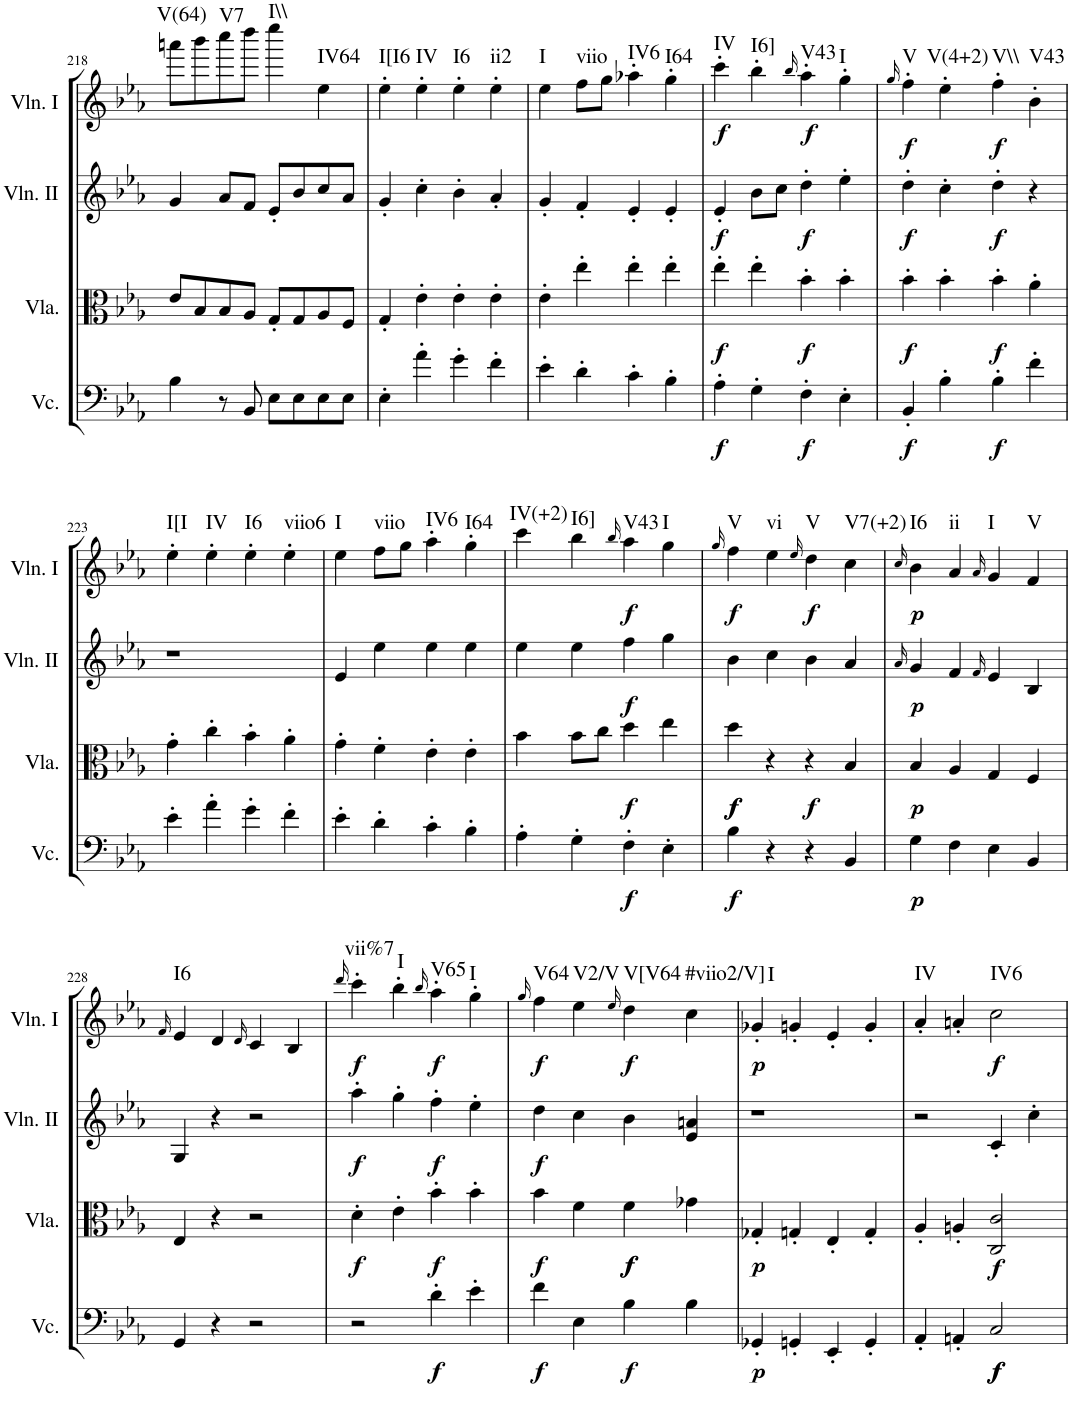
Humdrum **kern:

**kern	**dynam	**kern	**dynam	**kern	**dynam	**kern	**dynam	**harte
*part4	*part4	*part3	*part3	*part2	*part2	*part1	*part1	*part1
*staff4	*staff4	*staff3	*staff3	*staff2	*staff2	*staff1	*staff1	*
*I"Violoncello	*	*I"Viola	*	*I"Violin II	*	*I"Violin I	*	*
*I'Vc.	*	*I'Vla.	*	*I'Vln. II	*	*I'Vln. I	*	*
!!LO:PB:g=z
*clefF4	*	*clefC3	*	*clefG2	*	*clefG2	*	*
*k[b-e-a-]	*	*k[b-e-a-]	*	*k[b-e-a-]	*	*k[b-e-a-]	*	*
*M2/2	*	*M2/2	*	*M2/2	*	*M2/2	*	*
*met(c|)	*	*met(c|)	*	*met(c|)	*	*met(c|)	*	*
=218	=218	=218	=218	=218	=218	=218	=218	=218
!	!	!	!	!	!	!	!	!LO:H:kt=V(64)
4B-\	.	8e-/L	.	4g/	.	8aaan\L	.	N
.	.	8B-/	.	.	.	8bbb-\	.	.
!	!	!	!	!	!	!	!	!LO:H:kt=V7
8r	.	8B-/	.	8a-/L	.	8cccc\	.	N
8BB-/	.	8A-/J	.	8f/J	.	8dddd\J	.	.
!	!	!	!	!	!	!	!	!LO:H:kt=I\\
8E-\L	.	8G'/L	.	8e-'/L	.	4eeee-\	.	N
8E-\	.	8G/	.	8b-/	.	.	.	.
!	!	!	!	!	!	!	!	!LO:H:kt=IV64
8E-\	.	8A-/	.	8cc/	.	4ee-\	.	N
8E-\J	.	8F/J	.	8a-/J	.	.	.	.
=219	=219	=219	=219	=219	=219	=219	=219	=219
!	!	!	!	!	!	!	!	!LO:H:kt=I[I6
4E-'\	.	4G'/	.	4g'/	.	4ee-'\	.	N
!	!	!	!	!	!	!	!	!LO:H:kt=IV
4a-'\	.	4e-'\	.	4cc'\	.	4ee-'\	.	N
!	!	!	!	!	!	!	!	!LO:H:kt=I6
4g'\	.	4e-'\	.	4b-'\	.	4ee-'\	.	N
!	!	!	!	!	!	!	!	!LO:H:kt=ii2
4f'\	.	4e-'\	.	4a-'/	.	4ee-'\	.	N
=220	=220	=220	=220	=220	=220	=220	=220	=220
!	!	!	!	!	!	!	!	!LO:H:kt=I
4e-'\	.	4e-'\	.	4g'/	.	4ee-\	.	N
!	!	!	!	!	!	!	!	!LO:H:kt=viio
4d'\	.	4ee-'\	.	4f'/	.	8ff\L	.	N
.	.	.	.	.	.	8gg\J	.	.
!	!	!	!	!	!	!	!	!LO:H:kt=IV6
4c'\	.	4ee-'\	.	4e-'/	.	4aa-X'\	.	N
!	!	!	!	!	!	!	!	!LO:H:kt=I64
4B-'\	.	4ee-'\	.	4e-'/	.	4gg'\	.	N
=221	=221	=221	=221	=221	=221	=221	=221	=221
!	!LO:DY:b	!	!LO:DY:b	!	!LO:DY:b	!	!LO:DY:b	!LO:H:kt=IV
4A-'\	f	4ee-'\	f	4e-'/	f	4ccc'\	f	N
!	!	!	!	!	!	!	!	!LO:H:kt=I6]
4G'\	.	4ee-'\	.	8b-\L	.	4bb-'\	.	N
.	.	.	.	8cc\J	.	.	.	.
.	.	.	.	.	.	16qbb-/	.	.
!	!LO:DY:b	!	!LO:DY:b	!	!LO:DY:b	!	!LO:DY:b	!LO:H:kt=V43
4F'\	f	4b-'\	f	4dd'\	f	4aa-'\	f	N
!	!	!	!	!	!	!	!	!LO:H:kt=I
4E-'\	.	4b-'\	.	4ee-'\	.	4gg'\	.	N
=222	=222	=222	=222	=222	=222	=222	=222	=222
.	.	.	.	.	.	16qgg/	.	.
!	!LO:DY:b	!	!LO:DY:b	!	!LO:DY:b	!	!LO:DY:b	!LO:H:kt=V
4BB-'/	f	4b-'\	f	4dd'\	f	4ff'\	f	N
!	!	!	!	!	!	!	!	!LO:H:kt=V(4+2)
4B-'\	.	4b-'\	.	4cc'\	.	4ee-'\	.	N
!	!LO:DY:b	!	!LO:DY:b	!	!LO:DY:b	!	!LO:DY:b	!LO:H:kt=V\\
4B-'\	f	4b-'\	f	4dd'\	f	4ff'\	f	N
!	!	!	!	!	!	!	!	!LO:H:kt=V43
4f'\	.	4a-'\	.	4r	.	4b-'\	.	N
!!LO:LB:g=z
=223	=223	=223	=223	=223	=223	=223	=223	=223
!	!	!	!	!	!	!	!	!LO:H:kt=I[I
4e-'\	.	4g'\	.	1r	.	4ee-'\	.	N
!	!	!	!	!	!	!	!	!LO:H:kt=IV
4a-'\	.	4cc'\	.	.	.	4ee-'\	.	N
!	!	!	!	!	!	!	!	!LO:H:kt=I6
4g'\	.	4b-'\	.	.	.	4ee-'\	.	N
!	!	!	!	!	!	!	!	!LO:H:kt=viio6
4f'\	.	4a-'\	.	.	.	4ee-'\	.	N
=224	=224	=224	=224	=224	=224	=224	=224	=224
!	!	!	!	!	!	!	!	!LO:H:kt=I
4e-'\	.	4g'\	.	4e-/	.	4ee-\	.	N
!	!	!	!	!	!	!	!	!LO:H:kt=viio
4d'\	.	4f'\	.	4ee-\	.	8ff\L	.	N
.	.	.	.	.	.	8gg\J	.	.
!	!	!	!	!	!	!	!	!LO:H:kt=IV6
4c'\	.	4e-'\	.	4ee-\	.	4aa-'\	.	N
!	!	!	!	!	!	!	!	!LO:H:kt=I64
4B-'\	.	4e-'\	.	4ee-\	.	4gg'\	.	N
=225	=225	=225	=225	=225	=225	=225	=225	=225
!	!	!	!	!	!	!	!	!LO:H:kt=IV(+2)
4A-'\	.	4b-\	.	4ee-\	.	4ccc\	.	N
!	!	!	!	!	!	!	!	!LO:H:kt=I6]
4G'\	.	8b-\L	.	4ee-\	.	4bb-\	.	N
.	.	8cc\J	.	.	.	.	.	.
.	.	.	.	.	.	16qbb-/	.	.
!	!LO:DY:b	!	!LO:DY:b	!	!LO:DY:b	!	!LO:DY:b	!LO:H:kt=V43
4F'\	f	4dd\	f	4ff\	f	4aa-\	f	N
!	!	!	!	!	!	!	!	!LO:H:kt=I
4E-'\	.	4ee-\	.	4gg\	.	4gg\	.	N
=226	=226	=226	=226	=226	=226	=226	=226	=226
.	.	.	.	.	.	16qgg/	.	.
!	!LO:DY:b	!	!LO:DY:b	!	!	!	!	!
!	!	!	!LO:DY:n=1:b	!	!	!	!LO:DY:b	!LO:H:kt=V
4B-\	f	4dd\	f f	4b-\	.	4ff\	f	N
!	!	!	!	!	!	!	!	!LO:H:kt=vi
4r	.	4r	.	4cc\	.	4ee-\	.	N
.	.	.	.	.	.	16qee-/	.	.
!	!	!	!LO:DY:n=2:b	!	!	!	!LO:DY:b	!LO:H:kt=V
4r	.	4r	f	4b-\	.	4dd\	f	N
!	!	!	!	!	!	!	!	!LO:H:kt=V7(+2)
4BB-/	.	4B-/	.	4a-/	.	4cc\	.	N
=227	=227	=227	=227	=227	=227	=227	=227	=227
.	.	.	.	16qa-/	.	16qcc/	.	.
!	!LO:DY:b	!	!LO:DY:b	!	!LO:DY:b	!	!LO:DY:b	!LO:H:kt=I6
4G\	p	4B-/	p	4g/	p	4b-\	p	N
!	!	!	!	!	!	!	!	!LO:H:kt=ii
4F\	.	4A-/	.	4f/	.	4a-/	.	N
.	.	.	.	16qf/	.	16qa-/	.	.
!	!	!	!	!	!	!	!	!LO:H:kt=I
4E-\	.	4G/	.	4e-/	.	4g/	.	N
!	!	!	!	!	!	!	!	!LO:H:kt=V
4BB-/	.	4F/	.	4B-/	.	4f/	.	N
!!LO:LB:g=z
=228	=228	=228	=228	=228	=228	=228	=228	=228
.	.	.	.	.	.	16qf/	.	.
!	!	!	!	!	!	!	!	!LO:H:kt=I6
4GG/	.	4E-/	.	4G/	.	4e-/	.	N
4r	.	4r	.	4r	.	4d/	.	.
.	.	.	.	.	.	16qd/	.	.
2r	.	2r	.	2r	.	4c/	.	.
.	.	.	.	.	.	4B-/	.	.
=229	=229	=229	=229	=229	=229	=229	=229	=229
.	.	.	.	.	.	16qddd/	.	.
!	!	!	!LO:DY:b	!	!LO:DY:b	!	!LO:DY:b	!LO:H:kt=vii%7
2r	.	4d'\	f	4aa-'\	f	4ccc'\	f	N
!	!	!	!	!	!	!	!	!LO:H:kt=I
.	.	4e-'\	.	4gg'\	.	4bb-'\	.	N
.	.	.	.	.	.	16qbb-/	.	.
!	!LO:DY:b	!	!LO:DY:b	!	!LO:DY:b	!	!LO:DY:b	!LO:H:kt=V65
4d'\	f	4b-'\	f	4ff'\	f	4aa-'\	f	N
!	!	!	!	!	!	!	!	!LO:H:kt=I
4e-'\	.	4b-'\	.	4ee-'\	.	4gg'\	.	N
=230	=230	=230	=230	=230	=230	=230	=230	=230
.	.	.	.	.	.	16qgg/	.	.
!	!LO:DY:b	!	!LO:DY:b	!	!LO:DY:b	!	!LO:DY:b	!LO:H:kt=V64
4f\	f	4b-\	f	4dd\	f	4ff\	f	N
!	!	!	!	!	!	!	!	!LO:H:kt=V2/V
4E-\	.	4f\	.	4cc\	.	4ee-\	.	N
.	.	.	.	.	.	16qee-/	.	.
!	!LO:DY:b	!	!LO:DY:b	!	!	!	!	!
!	!	!	!LO:DY:n=1:b	!	!	!	!LO:DY:b	!LO:H:kt=V[V64
4B-\	f	4f\	f f	4b-\	.	4dd\	f	N
!	!	!	!	!	!	!	!	!LO:H:kt=#viio2/V]
4B-\	.	4g-X\	.	4e-/ 4an/	.	4cc\	.	N
=231	=231	=231	=231	=231	=231	=231	=231	=231
!	!LO:DY:b	!	!LO:DY:b	!	!	!	!LO:DY:b	!LO:H:kt=I
4GG-X'/	p	4G-X'/	p	1r	.	4g-X'/	p	N
4GGn'/	.	4Gn'/	.	.	.	4gn'/	.	.
4EE-'/	.	4E-'/	.	.	.	4e-'/	.	.
4GG'/	.	4G'/	.	.	.	4g'/	.	.
=232	=232	=232	=232	=232	=232	=232	=232	=232
!	!	!	!	!	!	!	!	!LO:H:kt=IV
4AA-'/	.	4A-'/	.	2r	.	4a-'/	.	N
4AAn'/	.	4An'/	.	.	.	4an'/	.	.
!	!LO:DY:b	!	!	!	!	!	!	!
!	!LO:DY:n=1:b	!	!LO:DY:b	!	!	!	!LO:DY:b	!LO:H:kt=IV6
2C/	f f	2C/ 2c/	f	4c'/	.	2cc\	f	N
.	.	.	.	4cc'\	.	.	.	.
=	=	=	=	=	=	=	=	=
*-	*-	*-	*-	*-	*-	*-	*-	*-
